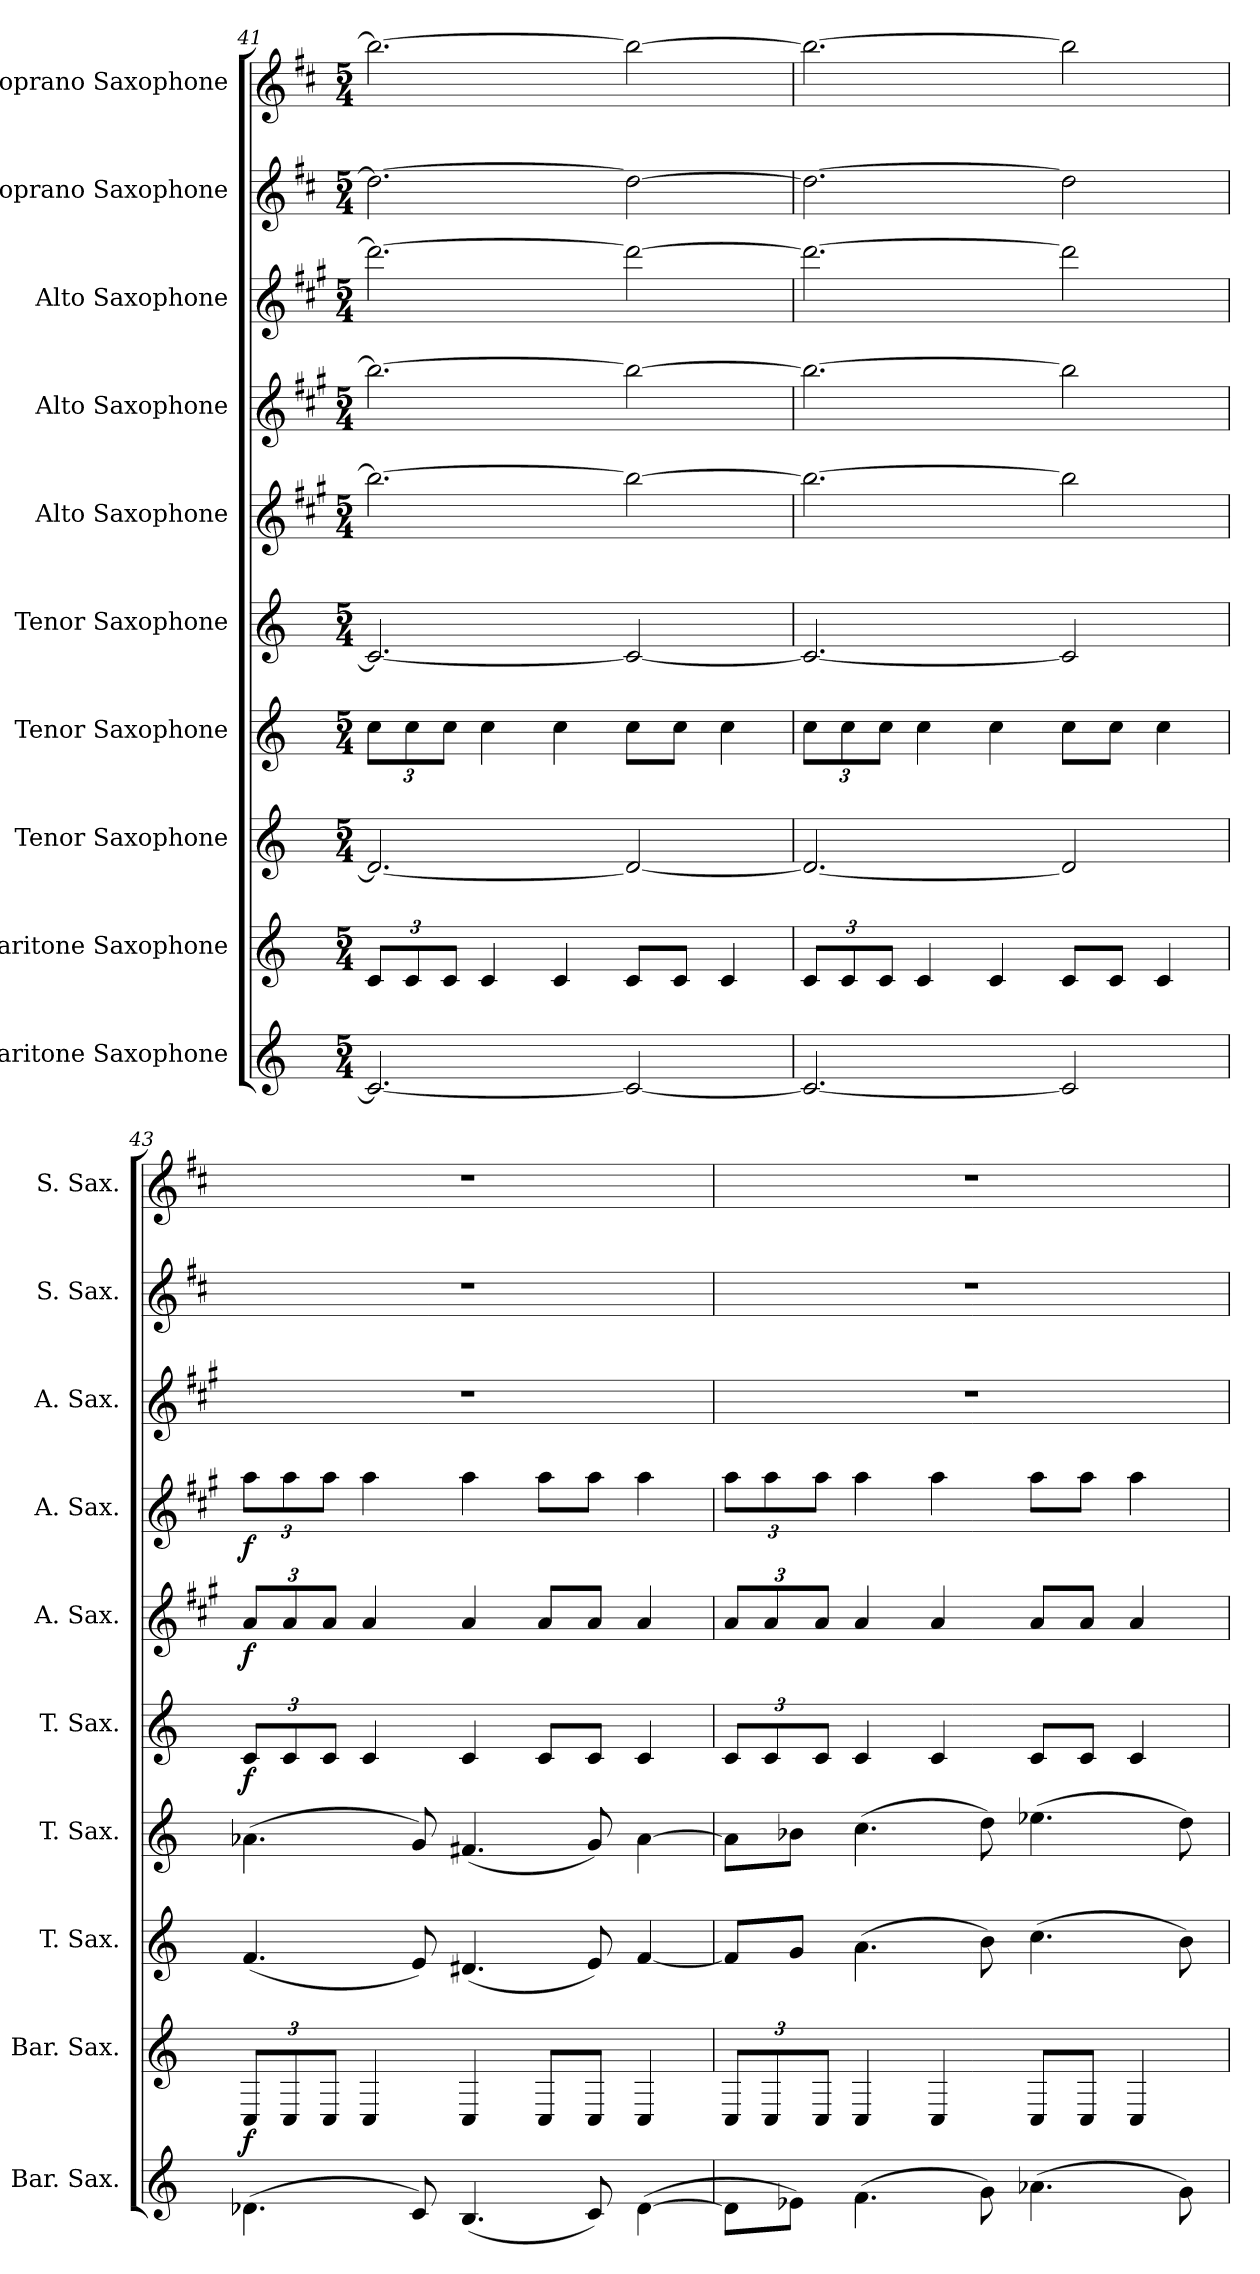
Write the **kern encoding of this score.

**kern	**dynam	**kern	**dynam	**kern	**dynam	**kern	**dynam	**kern	**dynam	**kern	**dynam	**kern	**dynam	**kern	**kern	**kern
*part10	*part10	*part9	*part9	*part8	*part8	*part7	*part7	*part6	*part6	*part5	*part5	*part4	*part4	*part3	*part2	*part1
*staff10	*staff10	*staff9	*staff9	*staff8	*staff8	*staff7	*staff7	*staff6	*staff6	*staff5	*staff5	*staff4	*staff4	*staff3	*staff2	*staff1
*I"Baritone Saxophone	*	*I"Baritone Saxophone	*	*I"Tenor Saxophone	*	*I"Tenor Saxophone	*	*I"Tenor Saxophone	*	*I"Alto Saxophone	*	*I"Alto Saxophone	*	*I"Alto Saxophone	*I"Soprano Saxophone	*I"Soprano Saxophone
*I'Bar. Sax.	*	*I'Bar. Sax.	*	*I'T. Sax.	*	*I'T. Sax.	*	*I'T. Sax.	*	*I'A. Sax.	*	*I'A. Sax.	*	*I'A. Sax.	*I'S. Sax.	*I'S. Sax.
*clefG2	*	*clefG2	*	*clefG2	*	*clefG2	*	*clefG2	*	*clefG2	*	*clefG2	*	*clefG2	*clefG2	*clefG2
*ITrd12c21	*	*ITrd12c21	*	*ITrd8c14	*	*ITrd8c14	*	*ITrd8c14	*	*ITrd5c9	*	*ITrd5c9	*	*ITrd5c9	*ITrd1c2	*ITrd1c2
*k[]	*	*k[]	*	*k[]	*	*k[]	*	*k[]	*	*k[]	*	*k[]	*	*k[]	*k[]	*k[]
*M5/4	*	*M5/4	*	*M5/4	*	*M5/4	*	*M5/4	*	*M5/4	*	*M5/4	*	*M5/4	*M5/4	*M5/4
*	*	*Xbrackettup	*	*	*	*Xbrackettup	*	*	*	*	*	*	*	*	*	*
=41	=41	=41	=41	=41	=41	=41	=41	=41	=41	=41	=41	=41	=41	=41	=41	=41
2.C/_	.	12C/L	.	2.D-/_	.	12c\L	.	2.C/_	.	2.dd-\_	.	2.dd-\_	.	2.ff\_	2.cc#\_	2.aa-\_
.	.	12C/	.	.	.	12c\	.	.	.	.	.	.	.	.	.	.
.	.	12C/J	.	.	.	12c\J	.	.	.	.	.	.	.	.	.	.
.	.	4C/	.	.	.	4c\	.	.	.	.	.	.	.	.	.	.
.	.	4C/	.	.	.	4c\	.	.	.	.	.	.	.	.	.	.
2C/_	.	8C/L	.	2D-/_	.	8c\L	.	2C/_	.	2dd-\_	.	2dd-\_	.	2ff\_	2cc#\_	2aa-\_
.	.	8C/J	.	.	.	8c\J	.	.	.	.	.	.	.	.	.	.
.	.	4C/	.	.	.	4c\	.	.	.	.	.	.	.	.	.	.
=42	=42	=42	=42	=42	=42	=42	=42	=42	=42	=42	=42	=42	=42	=42	=42	=42
2.C/_	.	12C/L	.	2.D-/_	.	12c\L	.	2.C/_	.	2.dd-\_	.	2.dd-\_	.	2.ff\_	2.cc#\_	2.aa-\_
.	.	12C/	.	.	.	12c\	.	.	.	.	.	.	.	.	.	.
.	.	12C/J	.	.	.	12c\J	.	.	.	.	.	.	.	.	.	.
.	.	4C/	.	.	.	4c\	.	.	.	.	.	.	.	.	.	.
.	.	4C/	.	.	.	4c\	.	.	.	.	.	.	.	.	.	.
2C/]	.	8C/L	.	2D-/]	.	8c\L	.	2C/]	.	2dd-\]	.	2dd-\]	.	2ff\]	2cc#\]	2aa-\]
.	.	8C/J	.	.	.	8c\J	.	.	.	.	.	.	.	.	.	.
.	.	4C/	.	.	.	4c\	.	.	.	.	.	.	.	.	.	.
!!LO:PB:g=z
=43	=43	=43	=43	=43	=43	=43	=43	=43	=43	=43	=43	=43	=43	=43	=43	=43
*	*	*	*	*	*	*	*	*Xbrackettup	*	*Xbrackettup	*	*Xbrackettup	*	*	*	*
!	!LO:DY:b	!	!LO:DY:b	!	!LO:DY:b	!	!LO:DY:b	!	!LO:DY:b	!	!LO:DY:b	!	!LO:DY:b	!	!	!
(4.D-X\	other-dynamics	12CC/L	f	(4.F/	other-dynamics	(4.A-X\	other-dynamics	12C/L	f	12c/L	f	12cc\L	f	4%5r	4%5r	4%5r
.	.	12CC/	.	.	.	.	.	12C/	.	12c/	.	12cc\	.	.	.	.
.	.	12CC/J	.	.	.	.	.	12C/J	.	12c/J	.	12cc\J	.	.	.	.
.	.	4CC/	.	.	.	.	.	4C/	.	4c/	.	4cc\	.	.	.	.
8C/)	.	.	.	8E/)	.	8G/)	.	.	.	.	.	.	.	.	.	.
(4.BB/	.	4CC/	.	(4.D#X/	.	(4.F#X/	.	4C/	.	4c/	.	4cc\	.	.	.	.
.	.	8CC/L	.	.	.	.	.	8C/L	.	8c/L	.	8cc\L	.	.	.	.
8C/)	.	8CC/J	.	8E/)	.	8G/)	.	8C/J	.	8c/J	.	8cc\J	.	.	.	.
([4D-\	.	4CC/	.	[4F/	.	[4A-\	.	4C/	.	4c/	.	4cc\	.	.	.	.
=44	=44	=44	=44	=44	=44	=44	=44	=44	=44	=44	=44	=44	=44	=44	=44	=44
8D-\L]	.	12CC/L	.	8F/L]	.	8A-\L]	.	12C/L	.	12c/L	.	12cc\L	.	4%5r	4%5r	4%5r
.	.	12CC/	.	.	.	.	.	12C/	.	12c/	.	12cc\	.	.	.	.
8E-X\J)	.	.	.	8G/J	.	8B-X\J	.	.	.	.	.	.	.	.	.	.
.	.	12CC/J	.	.	.	.	.	12C/J	.	12c/J	.	12cc\J	.	.	.	.
(4.F\	.	4CC/	.	(4.A\	.	(4.c\	.	4C/	.	4c/	.	4cc\	.	.	.	.
.	.	4CC/	.	.	.	.	.	4C/	.	4c/	.	4cc\	.	.	.	.
8G\)	.	.	.	8B\)	.	8d\)	.	.	.	.	.	.	.	.	.	.
(4.A-X\	.	8CC/L	.	(4.c\	.	(4.e-X\	.	8C/L	.	8c/L	.	8cc\L	.	.	.	.
.	.	8CC/J	.	.	.	.	.	8C/J	.	8c/J	.	8cc\J	.	.	.	.
.	.	4CC/	.	.	.	.	.	4C/	.	4c/	.	4cc\	.	.	.	.
8G\)	.	.	.	8B\)	.	8d\)	.	.	.	.	.	.	.	.	.	.
=	=	=	=	=	=	=	=	=	=	=	=	=	=	=	=	=
*-	*-	*-	*-	*-	*-	*-	*-	*-	*-	*-	*-	*-	*-	*-	*-	*-
